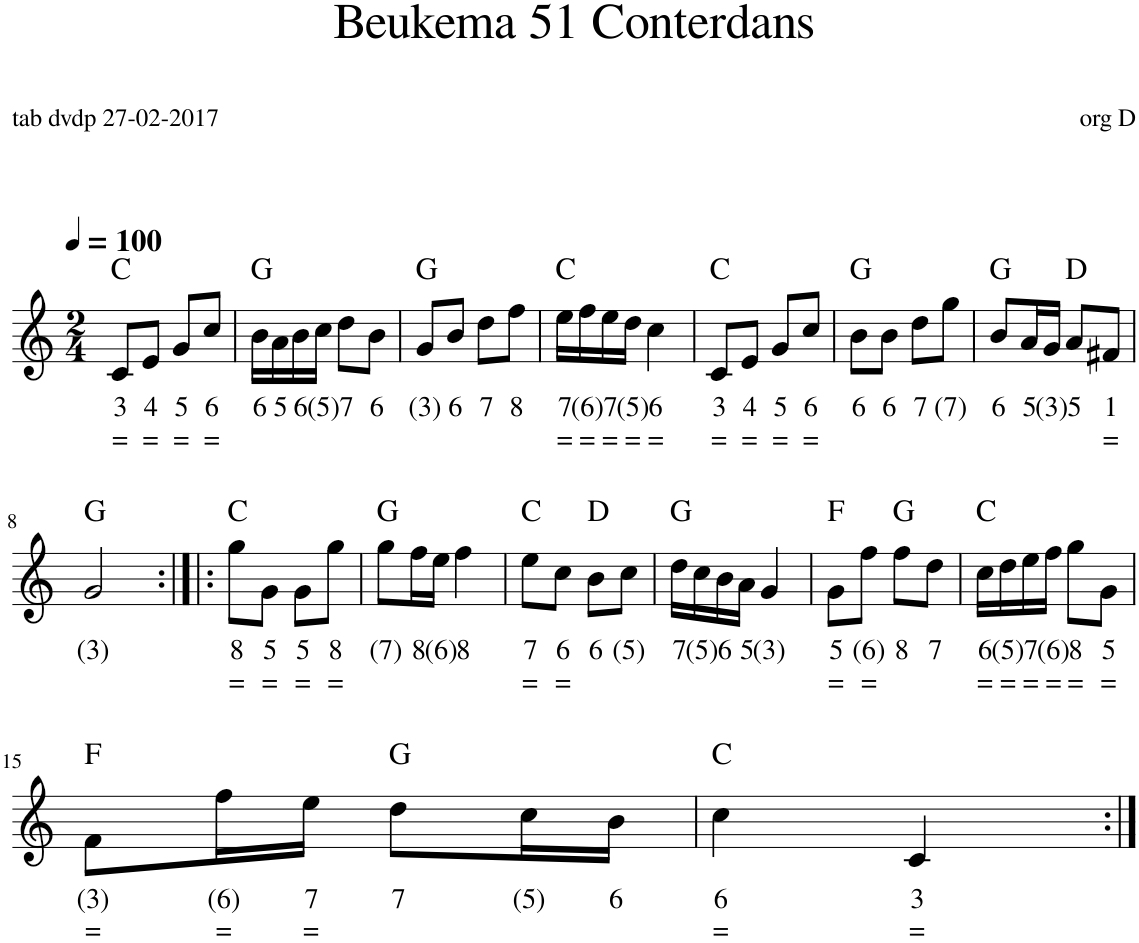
**kern	**text	**text	**harte
*part1	*part1	*part1	*part1
*staff1	*staff1	*staff1	*
*I"Stem	*	*	*
*I'Stm.	*	*	*
*clefG2	*	*	*
*k[]	*	*	*
*M2/4	*	*	*
*MM100	*	*	*
=1	=1	=1	=1
!	!LO:LY:b	!LO:LY:b	!
8c/L	3	=	C:maj
!	!LO:LY:b	!LO:LY:b	!
8e/J	4	=	.
!	!LO:LY:b	!LO:LY:b	!
8g/L	5	=	.
!	!LO:LY:b	!LO:LY:b	!
8cc/J	6	=	.
=2	=2	=2	=2
!	!LO:LY:b	!	!
16b\LL	6	.	G:maj
!	!LO:LY:b	!	!
16a\	5	.	.
!	!LO:LY:b	!	!
16b\	6	.	.
!	!LO:LY:b	!	!
16cc\JJ	(5)	.	.
!	!LO:LY:b	!	!
8dd\L	7	.	.
!	!LO:LY:b	!	!
8b\J	6	.	.
=3	=3	=3	=3
!	!LO:LY:b	!	!
8g/L	(3)	.	G:maj
!	!LO:LY:b	!	!
8b/J	6	.	.
!	!LO:LY:b	!	!
8dd\L	7	.	.
!	!LO:LY:b	!	!
8ff\J	8	.	.
=4	=4	=4	=4
!	!LO:LY:b	!LO:LY:b	!
16ee\LL	7	=	C:maj
!	!LO:LY:b	!LO:LY:b	!
16ff\	(6)	=	.
!	!LO:LY:b	!LO:LY:b	!
16ee\	7	=	.
!	!LO:LY:b	!LO:LY:b	!
16dd\JJ	(5)	=	.
!	!LO:LY:b	!LO:LY:b	!
4cc\	6	=	.
=5	=5	=5	=5
!	!LO:LY:b	!LO:LY:b	!
8c/L	3	=	C:maj
!	!LO:LY:b	!LO:LY:b	!
8e/J	4	=	.
!	!LO:LY:b	!LO:LY:b	!
8g/L	5	=	.
!	!LO:LY:b	!LO:LY:b	!
8cc/J	6	=	.
=6	=6	=6	=6
!	!LO:LY:b	!	!
8b\L	6	.	G:maj
!	!LO:LY:b	!	!
8b\J	6	.	.
!	!LO:LY:b	!	!
8dd\L	7	.	.
!	!LO:LY:b	!	!
8gg\J	(7)	.	.
=7	=7	=7	=7
!	!LO:LY:b	!	!
8b/L	6	.	G:maj
!	!LO:LY:b	!	!
16a/L	5	.	.
!	!LO:LY:b	!	!
16g/JJ	(3)	.	.
!	!LO:LY:b	!	!
8a/L	5	.	D:maj
!	!LO:LY:b	!LO:LY:b	!
8f#X/J	1	=	.
!!LO:LB:g=z
=8	=8	=8	=8
!	!LO:LY:b	!	!
2g/	(3)	.	G:maj
=9:|!|:	=9:|!|:	=9:|!|:	=9:|!|:
!	!LO:LY:b	!LO:LY:b	!
8gg\L	8	=	C:maj
!	!LO:LY:b	!LO:LY:b	!
8g\J	5	=	.
!	!LO:LY:b	!LO:LY:b	!
8g\L	5	=	.
!	!LO:LY:b	!LO:LY:b	!
8gg\J	8	=	.
=10	=10	=10	=10
!	!LO:LY:b	!	!
8gg\L	(7)	.	G:maj
!	!LO:LY:b	!	!
16ff\L	8	.	.
!	!LO:LY:b	!	!
16ee\JJ	(6)	.	.
!	!LO:LY:b	!	!
4ff\	8	.	.
=11	=11	=11	=11
!	!LO:LY:b	!LO:LY:b	!
8ee\L	7	=	C:maj
!	!LO:LY:b	!LO:LY:b	!
8cc\J	6	=	.
!	!LO:LY:b	!	!
8b\L	6	.	D:maj
!	!LO:LY:b	!	!
8cc\J	(5)	.	.
=12	=12	=12	=12
!	!LO:LY:b	!	!
16dd\LL	7	.	G:maj
!	!LO:LY:b	!	!
16cc\	(5)	.	.
!	!LO:LY:b	!	!
16b\	6	.	.
!	!LO:LY:b	!	!
16a\JJ	5	.	.
!	!LO:LY:b	!	!
4g/	(3)	.	.
=13	=13	=13	=13
!	!LO:LY:b	!LO:LY:b	!
8g\L	5	=	F:maj
!	!LO:LY:b	!LO:LY:b	!
8ff\J	(6)	=	.
!	!LO:LY:b	!	!
8ff\L	8	.	G:maj
!	!LO:LY:b	!	!
8dd\J	7	.	.
=14	=14	=14	=14
!	!LO:LY:b	!LO:LY:b	!
16cc\LL	6	=	C:maj
!	!LO:LY:b	!LO:LY:b	!
16dd\	(5)	=	.
!	!LO:LY:b	!LO:LY:b	!
16ee\	7	=	.
!	!LO:LY:b	!LO:LY:b	!
16ff\JJ	(6)	=	.
!	!LO:LY:b	!LO:LY:b	!
8gg\L	8	=	.
!	!LO:LY:b	!LO:LY:b	!
8g\J	5	=	.
!!LO:LB:g=z
=15	=15	=15	=15
!	!LO:LY:b	!LO:LY:b	!
8f\L	(3)	=	F:maj
!	!LO:LY:b	!LO:LY:b	!
16ff\L	(6)	=	.
!	!LO:LY:b	!LO:LY:b	!
16ee\JJ	7	=	.
!	!LO:LY:b	!	!
8dd\L	7	.	G:maj
!	!LO:LY:b	!	!
16cc\L	(5)	.	.
!	!LO:LY:b	!	!
16b\JJ	6	.	.
=16	=16	=16	=16
!	!LO:LY:b	!LO:LY:b	!
4cc\	6	=	C:maj
!	!LO:LY:b	!LO:LY:b	!
4c/	3	=	.
=:|!	=:|!	=:|!	=:|!
*-	*-	*-	*-
